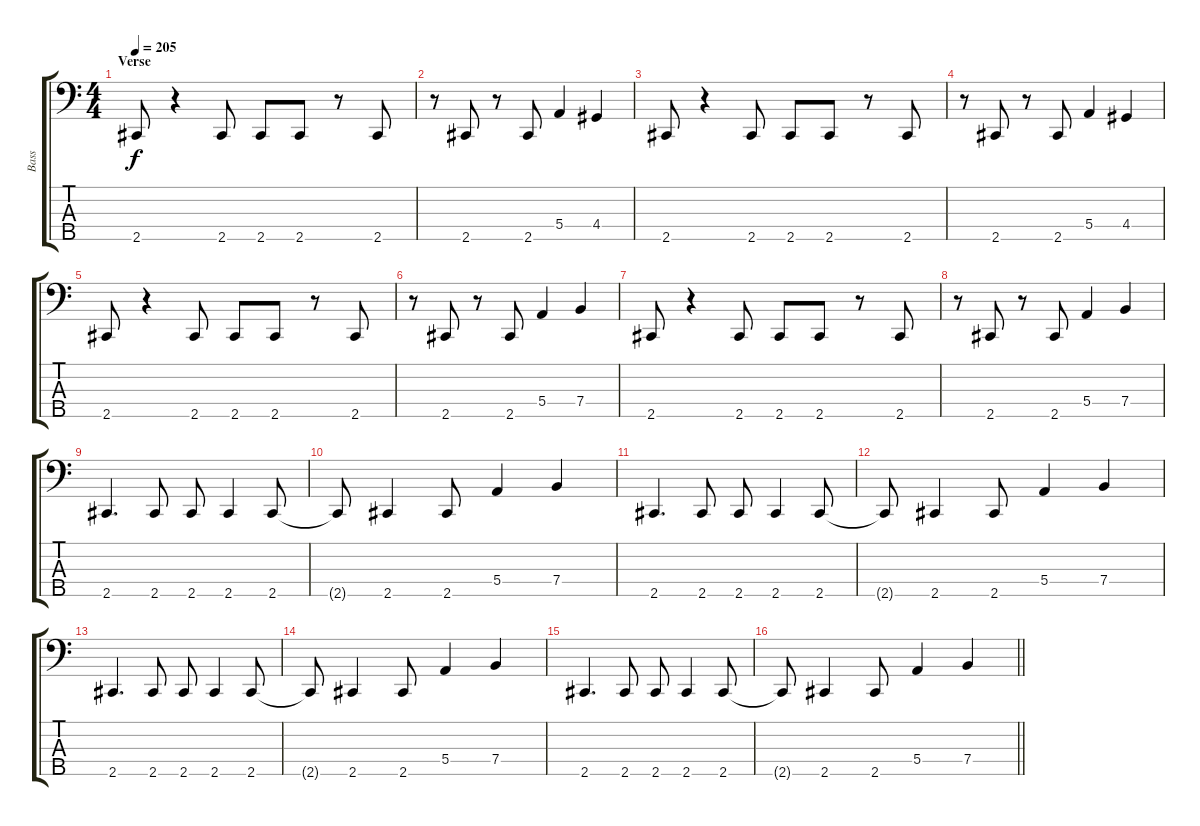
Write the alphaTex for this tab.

\track ("Bass" "Bass") {instrument electricbassfinger}
\staff {score tabs}
\tuning (G2 D2 A1 E1 B0) {hide}
\ts (4 4)
\section ("" "Verse")
\tempo 205
\clef f4
\ks c
2.5.8{dy f} r.4 2.5.8 2.5.8 2.5.8 r.8 2.5.8 |
r.8 2.5.8 r.8 2.5.8 5.4.4 4.4.4 |
2.5.8 r.4 2.5.8 2.5.8 2.5.8 r.8 2.5.8 |
r.8 2.5.8 r.8 2.5.8 5.4.4 4.4.4 |
2.5.8 r.4 2.5.8 2.5.8 2.5.8 r.8 2.5.8 |
r.8 2.5.8 r.8 2.5.8 5.4.4 7.4.4 |
2.5.8 r.4 2.5.8 2.5.8 2.5.8 r.8 2.5.8 |
r.8 2.5.8 r.8 2.5.8 5.4.4 7.4.4 |
2.5.4{d} 2.5.8 2.5.8 2.5.4 2.5.8 |
2.5{t}.8 2.5.4 2.5.8 5.4.4 7.4.4 |
2.5.4{d} 2.5.8 2.5.8 2.5.4 2.5.8 |
2.5{t}.8 2.5.4 2.5.8 5.4.4 7.4.4 |
2.5.4{d} 2.5.8 2.5.8 2.5.4 2.5.8 |
2.5{t}.8 2.5.4 2.5.8 5.4.4 7.4.4 |
2.5.4{d} 2.5.8 2.5.8 2.5.4 2.5.8 |
\barLineRight lightlight
2.5{t}.8 2.5.4 2.5.8 5.4.4 7.4.4
